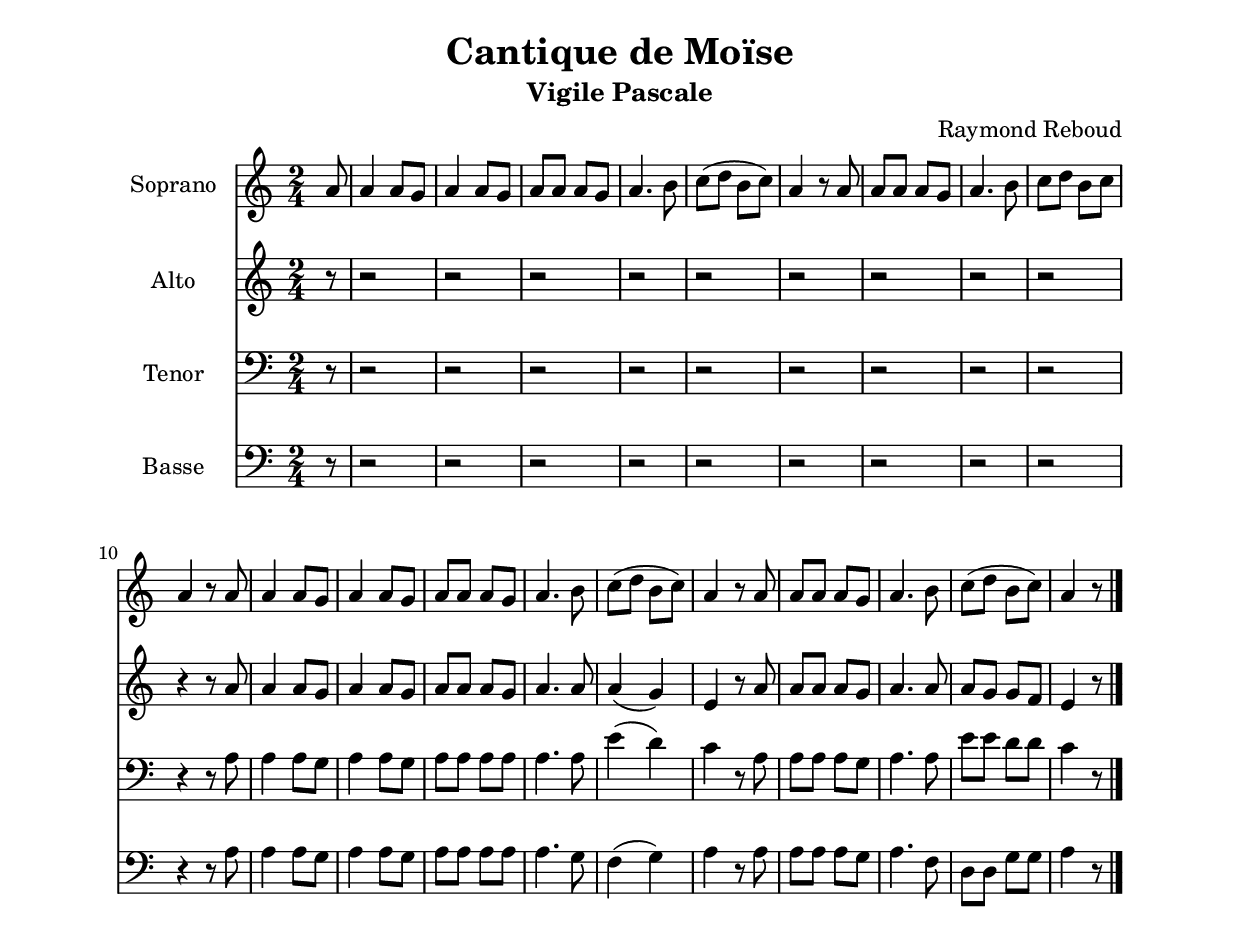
\version "2.22.1"
\language "italiano"

\header {
  title = "Cantique de Moïse"
  subtitle = "Vigile Pascale"
  composer = "Raymond Reboud"
}

global = {
  \key la \minor
  \time 2/4
}

sopranoTrack = 
  \relative do'' {
    \global
    \partial 8 la8
    la4 la8 sol
    la4 la8 sol
    la la la sol
    la4. si8
    do8( re si do)
    la4 r8 la
    la8 la la sol
    la4. si8
    do8 re si do
    la4 r8 la
    la4 la8 sol
    la4 la8 sol
    la8 la la sol
    la4. si8
    do8( re si do)
    la4 r8 la
    la8 la la sol
    la4. si8
    do8( re si do)
    la4 r8
    \bar "|."
  }

altoTrack = 
  \relative do'' {
    \global
    \partial 8 r8
    r2 
    r2 
    r2 
    r2 
    r2 
    r2 
    r2 
    r2 
    r2 
    r4 r8 la
    la4 la8 sol
    la4 la8 sol
    la8 la la sol
    la4. la8
    la4( sol)
    mi4 r8 la
    la8 la la sol
    la4. la8
    la8 sol sol fa
    mi4 r8
  }

tenorTrack =
  \relative do' {
    \global
    \partial 8 r8
    r2 
    r2 
    r2 
    r2 
    r2 
    r2 
    r2 
    r2 
    r2 
    r4 r8 la
    la4 la8 sol
    la4 la8 sol
    la8 la la la
    la4. la8
    mi'4( re)
    do4 r8 la8
    la8 la la sol
    la4. la8
    mi'8 mi re re
    do4 r8
  }


bassTrack =
  \relative do' {
    \global
    \partial 8 r8
    r2 
    r2 
    r2 
    r2 
    r2 
    r2 
    r2 
    r2 
    r2 
    r4 r8 la
    la4 la8 sol
    la4 la8 sol
    la8 la la la
    la4. sol8
    fa4( sol)
    la4 r8 la
    la8 la la sol
    la4. fa8
    re8 re sol sol
    la4 r8
  }

\include "../../../utilities.ly"

sopranoR = \new Staff \with {
  instrumentName = "Soprano"
  midiInstrument = "choir aahs"
} {
  \sopranoTrack
}

altoR = \new Staff \with {
  instrumentName = "Alto"
  midiInstrument = "choir aahs"
} {
  \altoTrack
}

tenorR = \new Staff \with {
  instrumentName = "Tenor"
  midiInstrument = "choir aahs"
} { \clef bass \tenorTrack }

bassR = \new Staff \with {
  instrumentName = "Basse"
  midiInstrument = "choir aahs"
} {
  \clef bass \bassTrack
}

\book{
  \paper {
    left-margin = 20\mm
    right-margin = 20\mm
    top-margin = 20\mm
    bottom-margin = 20\mm
  }
  
  \score {
    <<
      \sopranoR
      \altoR
      \tenorR
      \bassR
    >>
    \layout { 
      indent = 2\cm
      \override BreathingSign.text = \markup { \musicglyph "comma" }
    }
    \midi {
      \tempo 4=120
    }
  }
}
